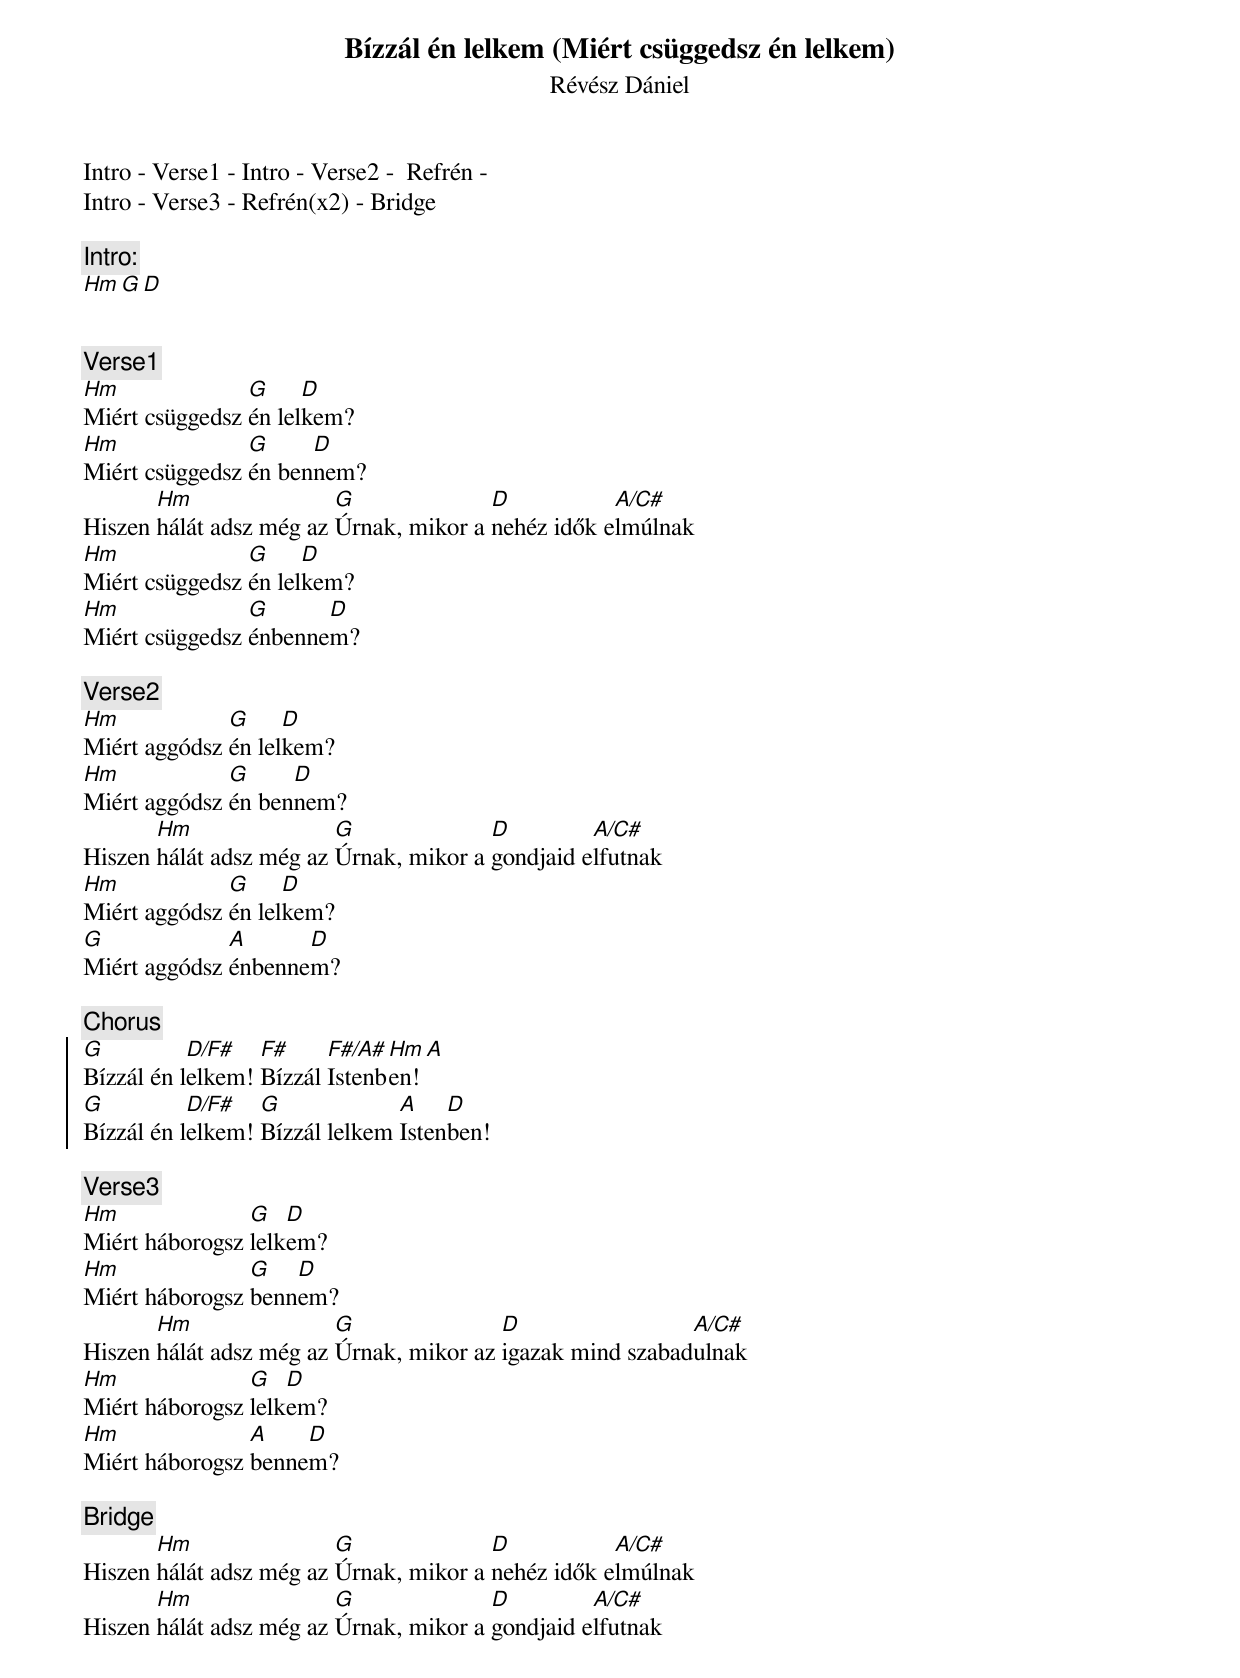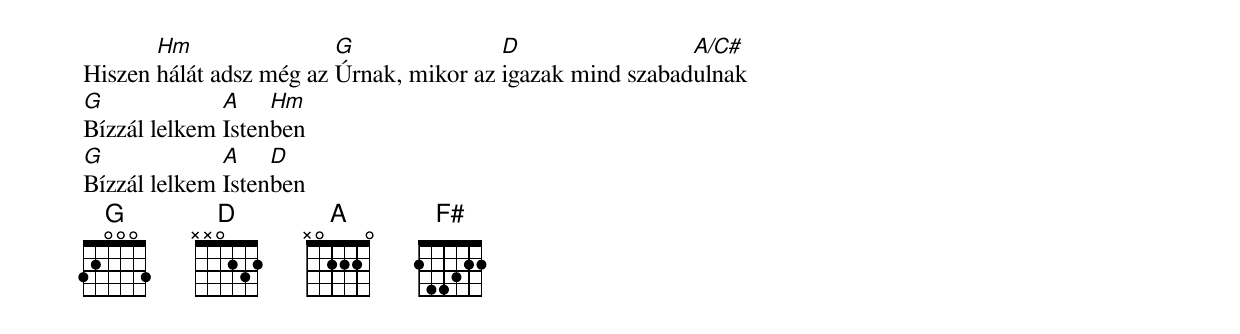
{title: Bízzál én lelkem (Miért csüggedsz én lelkem)}
{subtitle: Révész Dániel}

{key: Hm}

Intro - Verse1 - Intro - Verse2 -  Refrén -
Intro - Verse3 - Refrén(x2) - Bridge

{c:Intro:}
[Hm][G][D]


{c:Verse1}
[Hm]Miért csüggedsz [G]én lel[D]kem?
[Hm]Miért csüggedsz [G]én ben[D]nem?
Hiszen [Hm]hálát adsz még az [G]Úrnak, mikor a [D]nehéz idők e[A/C#]lmúlnak
[Hm]Miért csüggedsz [G]én lel[D]kem?
[Hm]Miért csüggedsz [G]énbenne[D]m?

{c:Verse2}
[Hm]Miért aggódsz [G]én lel[D]kem?
[Hm]Miért aggódsz [G]én ben[D]nem?
Hiszen [Hm]hálát adsz még az [G]Úrnak, mikor a [D]gondjaid e[A/C#]lfutnak
[Hm]Miért aggódsz [G]én lel[D]kem?
[G]Miért aggódsz [A]énbenne[D]m?

{c:Chorus}
{soc}
[G]Bízzál én l[D/F#]elkem! [F#]Bízzál [F#/A#]Istenb[Hm]en![A]
[G]Bízzál én l[D/F#]elkem! [G]Bízzál lelkem [A]Isten[D]ben!
{eoc}

{c:Verse3}
[Hm]Miért háborogsz [G]lelk[D]em?
[Hm]Miért háborogsz [G]benn[D]em?
Hiszen [Hm]hálát adsz még az [G]Úrnak, mikor az [D]igazak mind szabad[A/C#]ulnak
[Hm]Miért háborogsz [G]lelk[D]em?
[Hm]Miért háborogsz [A]benne[D]m?

{c:Bridge}
Hiszen [Hm]hálát adsz még az [G]Úrnak, mikor a [D]nehéz idők e[A/C#]lmúlnak
Hiszen [Hm]hálát adsz még az [G]Úrnak, mikor a [D]gondjaid e[A/C#]lfutnak
Hiszen [Hm]hálát adsz még az [G]Úrnak, mikor az [D]igazak mind szabad[A/C#]ulnak
[G]Bízzál lelkem [A]Isten[Hm]ben
[G]Bízzál lelkem [A]Isten[D]ben
